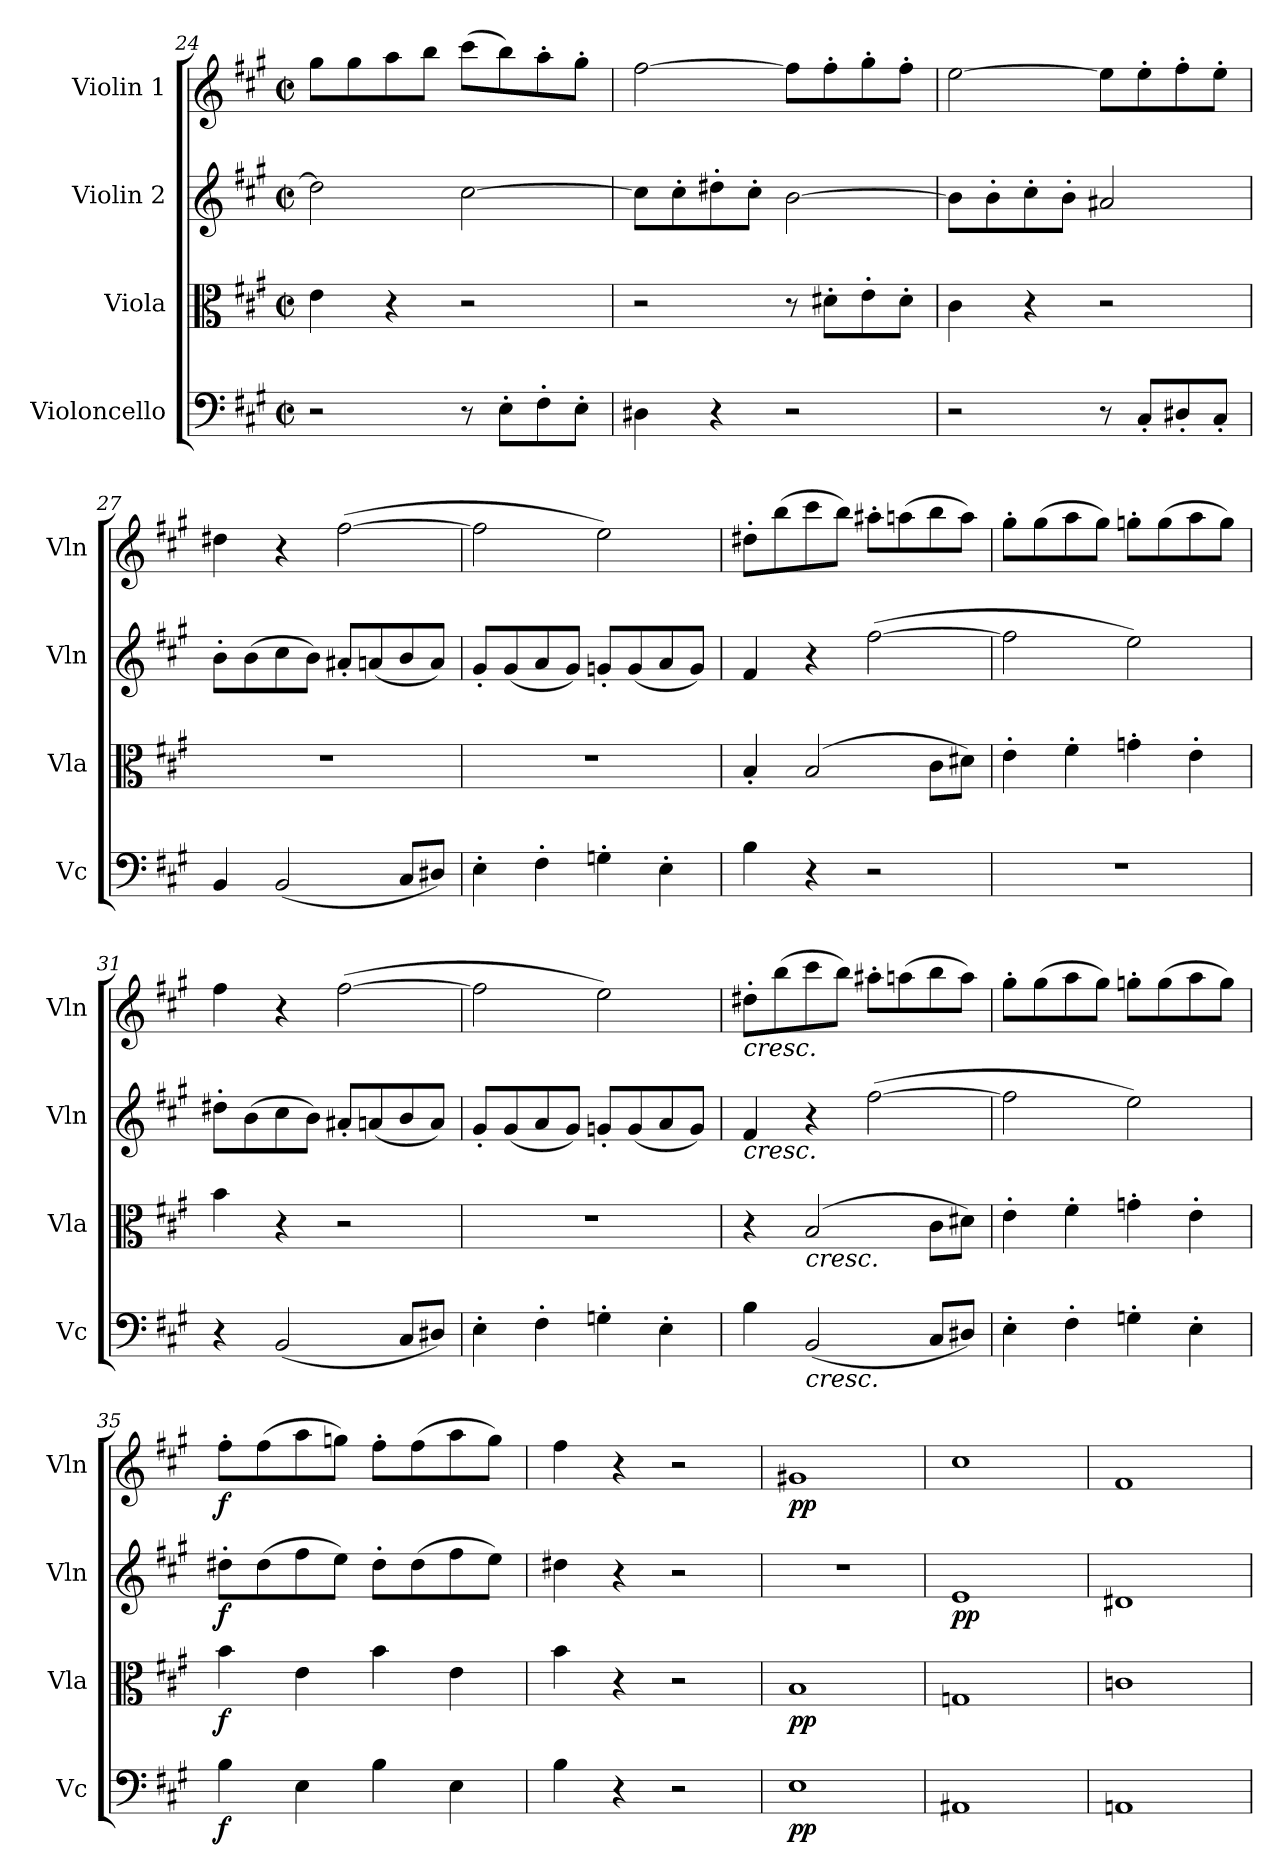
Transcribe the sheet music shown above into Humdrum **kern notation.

**kern	**dynam	**kern	**dynam	**kern	**dynam	**kern	**dynam
*part4	*part4	*part3	*part3	*part2	*part2	*part1	*part1
*staff4	*staff4	*staff3	*staff3	*staff2	*staff2	*staff1	*staff1
*I"Violoncello	*	*I"Viola	*	*I"Violin 2	*	*I"Violin 1	*
*I'Vc	*	*I'Vla	*	*I'Vln	*	*I'Vln	*
*clefF4	*	*clefC3	*	*clefG2	*	*clefG2	*
*k[f#c#g#]	*	*k[f#c#g#]	*	*k[f#c#g#]	*	*k[f#c#g#]	*
*M2/2	*	*M2/2	*	*M2/2	*	*M2/2	*
*met(c|)	*	*met(c|)	*	*met(c|)	*	*met(c|)	*
=24	=24	=24	=24	=24	=24	=24	=24
2r	.	4e\	.	2dd#\]	.	8gg#\L	.
.	.	.	.	.	.	8gg#\	.
.	.	4r	.	.	.	8aa\	.
.	.	.	.	.	.	8bb\J	.
8r	.	2r	.	[2cc#\	.	(8ccc#\L	.
8E'\L	.	.	.	.	.	8bb\)	.
8F#'\	.	.	.	.	.	8aa'\	.
8E'\J	.	.	.	.	.	8gg#'\J	.
=25	=25	=25	=25	=25	=25	=25	=25
4D#X\	.	2r	.	8cc#\L]	.	[2ff#\	.
.	.	.	.	8cc#'\	.	.	.
4r	.	.	.	8dd#X'\	.	.	.
.	.	.	.	8cc#'\J	.	.	.
2r	.	8r	.	[2b\	.	8ff#\L]	.
.	.	8d#X'\L	.	.	.	8ff#'\	.
.	.	8e'\	.	.	.	8gg#'\	.
.	.	8d#'\J	.	.	.	8ff#'\J	.
=26	=26	=26	=26	=26	=26	=26	=26
2r	.	4c#\	.	8b\L]	.	[2ee\	.
.	.	.	.	8b'\	.	.	.
.	.	4r	.	8cc#'\	.	.	.
.	.	.	.	8b'\J	.	.	.
8r	.	2r	.	2a#X/	.	8ee\L]	.
8C#'/L	.	.	.	.	.	8ee'\	.
8D#X'/	.	.	.	.	.	8ff#'\	.
8C#'/J	.	.	.	.	.	8ee'\J	.
!!LO:LB:g=z
=27	=27	=27	=27	=27	=27	=27	=27
4BB/	.	1r	.	8b'\L	.	4dd#X\	.
.	.	.	.	(8b\	.	.	.
(2BB/	.	.	.	8cc#\	.	4r	.
.	.	.	.	8b\J)	.	.	.
.	.	.	.	8a#X'/L	.	([2ff#\	.
.	.	.	.	(8an/	.	.	.
8C#/L	.	.	.	8b/	.	.	.
8D#X/J)	.	.	.	8a/J)	.	.	.
=28	=28	=28	=28	=28	=28	=28	=28
4E'\	.	1r	.	8g#'/L	.	2ff#\]	.
.	.	.	.	(8g#/	.	.	.
4F#'\	.	.	.	8a/	.	.	.
.	.	.	.	8g#/J)	.	.	.
4Gn'\	.	.	.	8gn'/L	.	2ee\)	.
.	.	.	.	(8g/	.	.	.
4E'\	.	.	.	8a/	.	.	.
.	.	.	.	8g/J)	.	.	.
=29	=29	=29	=29	=29	=29	=29	=29
4B\	.	4B'/	.	4f#/	.	8dd#X'\L	.
.	.	.	.	.	.	(8bb\	.
4r	.	(2B/	.	4r	.	8ccc#\	.
.	.	.	.	.	.	8bb\J)	.
2r	.	.	.	([2ff#\	.	8aa#X'\L	.
.	.	.	.	.	.	(8aan\	.
.	.	8c#\L	.	.	.	8bb\	.
.	.	8d#X\J)	.	.	.	8aa\J)	.
!!LO:PB:g=z
=30	=30	=30	=30	=30	=30	=30	=30
1r	.	4e'\	.	2ff#\]	.	8gg#'\L	.
.	.	.	.	.	.	(8gg#\	.
.	.	4f#'\	.	.	.	8aa\	.
.	.	.	.	.	.	8gg#\J)	.
.	.	4gn'\	.	2ee\)	.	8ggn'\L	.
.	.	.	.	.	.	(8gg\	.
.	.	4e'\	.	.	.	8aa\	.
.	.	.	.	.	.	8gg\J)	.
=31	=31	=31	=31	=31	=31	=31	=31
4r	.	4b\	.	8dd#X'\L	.	4ff#\	.
.	.	.	.	(8b\	.	.	.
(2BB/	.	4r	.	8cc#\	.	4r	.
.	.	.	.	8b\J)	.	.	.
.	.	2r	.	8a#X'/L	.	([2ff#\	.
.	.	.	.	(8an/	.	.	.
8C#/L	.	.	.	8b/	.	.	.
8D#X/J)	.	.	.	8a/J)	.	.	.
=32	=32	=32	=32	=32	=32	=32	=32
4E'\	.	1r	.	8g#'/L	.	2ff#\]	.
.	.	.	.	(8g#/	.	.	.
4F#'\	.	.	.	8a/	.	.	.
.	.	.	.	8g#/J)	.	.	.
4Gn'\	.	.	.	8gn'/L	.	2ee\)	.
.	.	.	.	(8g/	.	.	.
4E'\	.	.	.	8a/	.	.	.
.	.	.	.	8g/J)	.	.	.
=33	=33	=33	=33	=33	=33	=33	=33
!	!	!	!	!	!	!LO:TX:b:i:t=cresc.	!
!	!	!	!	!LO:TX:b:i:t=cresc.	!	!	!
4B\	.	4r	.	4f#/	.	8dd#X'\L	.
.	.	.	.	.	.	(8bb\	.
!	!	!LO:TX:b:i:t=cresc.	!	!	!	!	!
!LO:TX:b:i:t=cresc.	!	!	!	!	!	!	!
(2BB/	.	(2B/	.	4r	.	8ccc#\	.
.	.	.	.	.	.	8bb\J)	.
.	.	.	.	([2ff#\	.	8aa#X'\L	.
.	.	.	.	.	.	(8aan\	.
8C#/L	.	8c#\L	.	.	.	8bb\	.
8D#X/J)	.	8d#X\J)	.	.	.	8aa\J)	.
!!LO:LB:g=z
=34	=34	=34	=34	=34	=34	=34	=34
4E'\	.	4e'\	.	2ff#\]	.	8gg#'\L	.
.	.	.	.	.	.	(8gg#\	.
4F#'\	.	4f#'\	.	.	.	8aa\	.
.	.	.	.	.	.	8gg#\J)	.
4Gn'\	.	4gn'\	.	2ee\)	.	8ggn'\L	.
.	.	.	.	.	.	(8gg\	.
4E'\	.	4e'\	.	.	.	8aa\	.
.	.	.	.	.	.	8gg\J)	.
=35	=35	=35	=35	=35	=35	=35	=35
!	!LO:DY:b	!	!LO:DY:b	!	!LO:DY:b	!	!LO:DY:b
4B\	f	4b\	f	8dd#X'\L	f	8ff#'\L	f
.	.	.	.	(8dd#\	.	(8ff#\	.
4E\	.	4e\	.	8ff#\	.	8aa\	.
.	.	.	.	8ee\J)	.	8ggn\J)	.
4B\	.	4b\	.	8dd#'\L	.	8ff#'\L	.
.	.	.	.	(8dd#\	.	(8ff#\	.
4E\	.	4e\	.	8ff#\	.	8aa\	.
.	.	.	.	8ee\J)	.	8gg\J)	.
=36	=36	=36	=36	=36	=36	=36	=36
4B\	.	4b\	.	4dd#X\	.	4ff#\	.
4r	.	4r	.	4r	.	4r	.
2r	.	2r	.	2r	.	2r	.
!!LO:LB:g=z
=37	=37	=37	=37	=37	=37	=37	=37
!	!LO:DY:b	!	!LO:DY:b	!	!	!	!LO:DY:b
1E	pp	1B	pp	1r	.	1g#X	pp
=38	=38	=38	=38	=38	=38	=38	=38
!	!	!	!	!	!LO:DY:b	!	!
1AA#X	.	1Gn	.	1e	pp	1cc#	.
=39	=39	=39	=39	=39	=39	=39	=39
1AAn	.	1cn	.	1d#X	.	1f#	.
=	=	=	=	=	=	=	=
*-	*-	*-	*-	*-	*-	*-	*-
